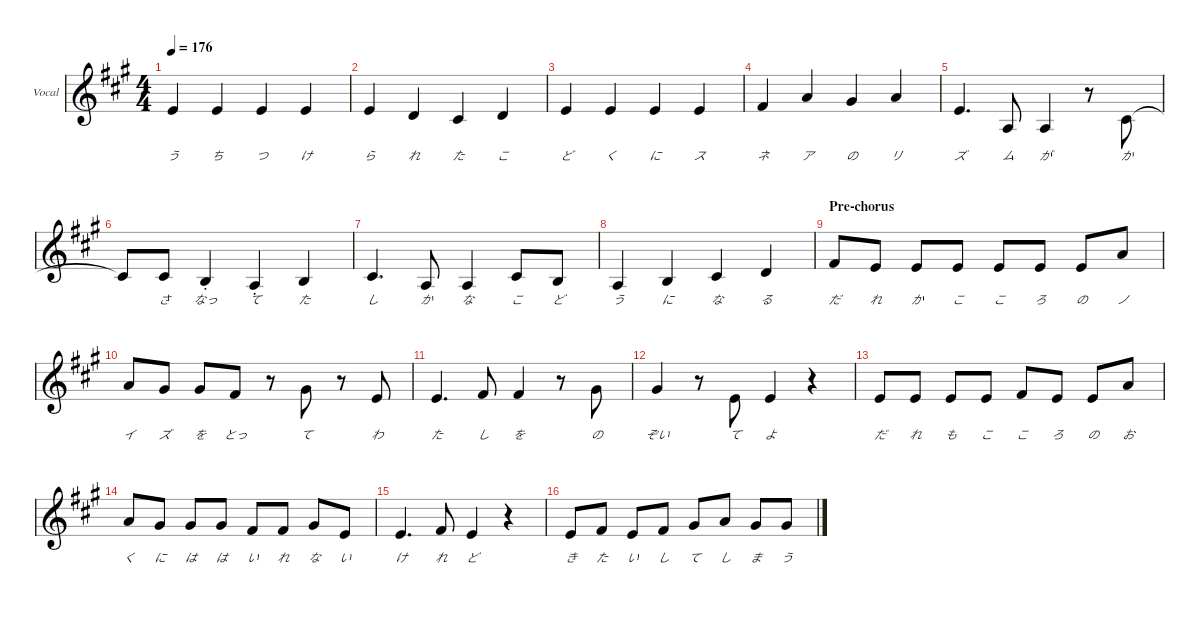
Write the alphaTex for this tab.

\defaultSystemsLayout 4
\hideDynamics
\bracketExtendMode nobrackets
\firstSystemTrackNameOrientation horizontal
\track ("Vocal" "Vocal") {defaultSystemsLayout 4 mute instrument lead7fifths}
\staff {score}
\tuning (E4 B3 G3 D3 A2 E2)
\ts (4 4)
\tempo 176
\clef g2
\scale
0.297172
\ks a
0.1{acc forcenatural}.4{lyrics (0 "う") lyrics (1 "") lyrics (2 "") lyrics (3 "") lyrics (4 "") dy f beam Up} 0.1{acc forcenatural}.4{lyrics (0 "ち") lyrics (1 "") lyrics (2 "") lyrics (3 "") lyrics (4 "") beam Up} 0.1{acc forcenatural}.4{lyrics (0 "つ") lyrics (1 "") lyrics (2 "") lyrics (3 "") lyrics (4 "") beam Up} 0.1{acc forcenatural}.4{lyrics (0 "け") lyrics (1 "") lyrics (2 "") lyrics (3 "") lyrics (4 "") beam Up} |
\scale
0.234276 0.1{acc forcenatural}.4{lyrics (0 "ら") lyrics (1 "") lyrics (2 "") lyrics (3 "") lyrics (4 "") beam Up} 3.2{acc forcenatural}.4{lyrics (0 "れ") lyrics (1 "") lyrics (2 "") lyrics (3 "") lyrics (4 "") beam Up} 2.2{acc #}.4{lyrics (0 "た") lyrics (1 "") lyrics (2 "") lyrics (3 "") lyrics (4 "") beam Up} 3.2{acc forcenatural}.4{lyrics (0 "こ") lyrics (1 "") lyrics (2 "") lyrics (3 "") lyrics (4 "") beam Up} |
\scale
0.234276 0.1{acc forcenatural}.4{lyrics (0 "ど") lyrics (1 "") lyrics (2 "") lyrics (3 "") lyrics (4 "") beam Up} 0.1{acc forcenatural}.4{lyrics (0 "く") lyrics (1 "") lyrics (2 "") lyrics (3 "") lyrics (4 "") beam Up} 0.1{acc forcenatural}.4{lyrics (0 "に") lyrics (1 "") lyrics (2 "") lyrics (3 "") lyrics (4 "") beam Up} 0.1{acc forcenatural}.4{lyrics (0 "ス") lyrics (1 "") lyrics (2 "") lyrics (3 "") lyrics (4 "") beam Up} |
\scale
0.234276 2.1{acc #}.4{lyrics (0 "ネ") lyrics (1 "") lyrics (2 "") lyrics (3 "") lyrics (4 "") beam Up} 5.1{acc forcenatural}.4{lyrics (0 "ア") lyrics (1 "") lyrics (2 "") lyrics (3 "") lyrics (4 "") beam Up} 4.1{acc #}.4{lyrics (0 "の") lyrics (1 "") lyrics (2 "") lyrics (3 "") lyrics (4 "") beam Up} 5.1{acc forcenatural}.4{lyrics (0 "リ") lyrics (1 "") lyrics (2 "") lyrics (3 "") lyrics (4 "") beam Up} |
\scale
0.297172 0.1{acc forcenatural}.4{d lyrics (0 "ズ") lyrics (1 "") lyrics (2 "") lyrics (3 "") lyrics (4 "") beam Up} 2.3{acc forcenatural}.8{lyrics (0 "ム") lyrics (1 "") lyrics (2 "") lyrics (3 "") lyrics (4 "") beam Up} 2.3{acc forcenatural}.4{lyrics (0 "が") lyrics (1 "") lyrics (2 "") lyrics (3 "") lyrics (4 "") beam Up} r.8{beam Down} 2.2{acc #}.8{lyrics (0 "か") lyrics (1 "") lyrics (2 "") lyrics (3 "") lyrics (4 "") beam Up} |
\scale
0.234276 2.2{t acc #}.8{beam Up} 2.2{acc #}.8{lyrics (0 "さ") lyrics (1 "") lyrics (2 "") lyrics (3 "") lyrics (4 "") beam Up} 0.2{st acc forcenatural}.4{lyrics (0 "なっ") lyrics (1 "") lyrics (2 "") lyrics (3 "") lyrics (4 "") beam Up} 2.3{st acc forcenatural}.4{lyrics (0 "て") lyrics (1 "") lyrics (2 "") lyrics (3 "") lyrics (4 "") beam Up} 0.2{acc forcenatural}.4{lyrics (0 "た") lyrics (1 "") lyrics (2 "") lyrics (3 "") lyrics (4 "") beam Up} |
\scale
0.234276 2.2{acc #}.4{d lyrics (0 "し") lyrics (1 "") lyrics (2 "") lyrics (3 "") lyrics (4 "") beam Up} 2.3{acc forcenatural}.8{lyrics (0 "か") lyrics (1 "") lyrics (2 "") lyrics (3 "") lyrics (4 "") beam Up} 2.3{acc forcenatural}.4{lyrics (0 "な") lyrics (1 "") lyrics (2 "") lyrics (3 "") lyrics (4 "") beam Up} 2.2{acc #}.8{lyrics (0 "こ") lyrics (1 "") lyrics (2 "") lyrics (3 "") lyrics (4 "") beam Up} 0.2{acc forcenatural}.8{lyrics (0 "ど") lyrics (1 "") lyrics (2 "") lyrics (3 "") lyrics (4 "") beam Up} |
\scale
0.234276 2.3{acc forcenatural}.4{lyrics (0 "う") lyrics (1 "") lyrics (2 "") lyrics (3 "") lyrics (4 "") beam Up} 0.2{acc forcenatural}.4{lyrics (0 "に") lyrics (1 "") lyrics (2 "") lyrics (3 "") lyrics (4 "") beam Up} 2.2{acc #}.4{lyrics (0 "な") lyrics (1 "") lyrics (2 "") lyrics (3 "") lyrics (4 "") beam Up} 3.2{acc forcenatural}.4{lyrics (0 "る") lyrics (1 "") lyrics (2 "") lyrics (3 "") lyrics (4 "") beam Up} |
\section ("" "Pre-chorus")
\scale
0.297172 2.1{acc #}.8{lyrics (0 "だ") lyrics (1 "") lyrics (2 "") lyrics (3 "") lyrics (4 "") beam Up} 0.1{acc forcenatural}.8{lyrics (0 "れ") lyrics (1 "") lyrics (2 "") lyrics (3 "") lyrics (4 "") beam Up} 0.1{acc forcenatural}.8{lyrics (0 "か") lyrics (1 "") lyrics (2 "") lyrics (3 "") lyrics (4 "") beam Up} 0.1{acc forcenatural}.8{lyrics (0 "こ") lyrics (1 "") lyrics (2 "") lyrics (3 "") lyrics (4 "") beam Up} 0.1{acc forcenatural}.8{lyrics (0 "こ") lyrics (1 "") lyrics (2 "") lyrics (3 "") lyrics (4 "") beam Up} 0.1{acc forcenatural}.8{lyrics (0 "ろ") lyrics (1 "") lyrics (2 "") lyrics (3 "") lyrics (4 "") beam Up} 0.1{acc forcenatural}.8{lyrics (0 "の") lyrics (1 "") lyrics (2 "") lyrics (3 "") lyrics (4 "") beam Up} 5.1{acc forcenatural}.8{lyrics (0 "ノ") lyrics (1 "") lyrics (2 "") lyrics (3 "") lyrics (4 "") beam Up} |
\scale
0.234276 5.1{acc forcenatural}.8{lyrics (0 "イ") lyrics (1 "") lyrics (2 "") lyrics (3 "") lyrics (4 "") beam Up} 4.1{acc #}.8{lyrics (0 "ズ") lyrics (1 "") lyrics (2 "") lyrics (3 "") lyrics (4 "") beam Up} 4.1{acc #}.8{lyrics (0 "を") lyrics (1 "") lyrics (2 "") lyrics (3 "") lyrics (4 "") beam Up} 2.1{acc #}.8{lyrics (0 "とっ") lyrics (1 "") lyrics (2 "") lyrics (3 "") lyrics (4 "") beam Up} r.8{beam Down} 4.1{acc #}.8{lyrics (0 "て") lyrics (1 "") lyrics (2 "") lyrics (3 "") lyrics (4 "") beam Up} r.8{beam Up} 0.1{acc forcenatural}.8{lyrics (0 "わ") lyrics (1 "") lyrics (2 "") lyrics (3 "") lyrics (4 "") beam Up} |
\scale
0.234276 0.1{acc forcenatural}.4{d lyrics (0 "た") lyrics (1 "") lyrics (2 "") lyrics (3 "") lyrics (4 "") beam Up} 2.1{acc #}.8{lyrics (0 "し") lyrics (1 "") lyrics (2 "") lyrics (3 "") lyrics (4 "") beam Up} 2.1{acc #}.4{lyrics (0 "を") lyrics (1 "") lyrics (2 "") lyrics (3 "") lyrics (4 "") beam Up} r.8{beam Down} 4.1{acc #}.8{lyrics (0 "の") lyrics (1 "") lyrics (2 "") lyrics (3 "") lyrics (4 "") beam Up} |
\scale
0.234276 4.1{acc #}.4{lyrics (0 "ぞい") lyrics (1 "") lyrics (2 "") lyrics (3 "") lyrics (4 "") beam Up} r.8{beam Down} 0.1{acc forcenatural}.8{lyrics (0 "て") lyrics (1 "") lyrics (2 "") lyrics (3 "") lyrics (4 "") beam Up} 0.1{acc forcenatural}.4{lyrics (0 "よ") lyrics (1 "") lyrics (2 "") lyrics (3 "") lyrics (4 "") beam Up} r.4{beam Down} |
\scale
0.297172 0.1{acc forcenatural}.8{lyrics (0 "だ") lyrics (1 "") lyrics (2 "") lyrics (3 "") lyrics (4 "") beam Up} 0.1{acc forcenatural}.8{lyrics (0 "れ") lyrics (1 "") lyrics (2 "") lyrics (3 "") lyrics (4 "") beam Up} 0.1{acc forcenatural}.8{lyrics (0 "も") lyrics (1 "") lyrics (2 "") lyrics (3 "") lyrics (4 "") beam Up} 0.1{acc forcenatural}.8{lyrics (0 "こ") lyrics (1 "") lyrics (2 "") lyrics (3 "") lyrics (4 "") beam Up} 2.1{acc #}.8{lyrics (0 "こ") lyrics (1 "") lyrics (2 "") lyrics (3 "") lyrics (4 "") beam Up} 0.1{acc forcenatural}.8{lyrics (0 "ろ") lyrics (1 "") lyrics (2 "") lyrics (3 "") lyrics (4 "") beam Up} 0.1{acc forcenatural}.8{lyrics (0 "の") lyrics (1 "") lyrics (2 "") lyrics (3 "") lyrics (4 "") beam Up} 5.1{acc forcenatural}.8{lyrics (0 "お") lyrics (1 "") lyrics (2 "") lyrics (3 "") lyrics (4 "") beam Up} |
\scale
0.234276 5.1{acc forcenatural}.8{lyrics (0 "く") lyrics (1 "") lyrics (2 "") lyrics (3 "") lyrics (4 "") beam Up} 4.1{acc #}.8{lyrics (0 "に") lyrics (1 "") lyrics (2 "") lyrics (3 "") lyrics (4 "") beam Up} 4.1{acc #}.8{lyrics (0 "は") lyrics (1 "") lyrics (2 "") lyrics (3 "") lyrics (4 "") beam Up} 4.1{acc #}.8{lyrics (0 "は") lyrics (1 "") lyrics (2 "") lyrics (3 "") lyrics (4 "") beam Up} 2.1{acc #}.8{lyrics (0 "い") lyrics (1 "") lyrics (2 "") lyrics (3 "") lyrics (4 "") beam Up} 2.1{acc #}.8{lyrics (0 "れ") lyrics (1 "") lyrics (2 "") lyrics (3 "") lyrics (4 "") beam Up} 4.1{acc #}.8{lyrics (0 "な") lyrics (1 "") lyrics (2 "") lyrics (3 "") lyrics (4 "") beam Up} 0.1{acc forcenatural}.8{lyrics (0 "い") lyrics (1 "") lyrics (2 "") lyrics (3 "") lyrics (4 "") beam Up} |
\scale
0.234276 0.1{acc forcenatural}.4{d lyrics (0 "け") lyrics (1 "") lyrics (2 "") lyrics (3 "") lyrics (4 "") beam Up} 2.1{acc #}.8{lyrics (0 "れ") lyrics (1 "") lyrics (2 "") lyrics (3 "") lyrics (4 "") beam Up} 0.1{acc forcenatural}.4{lyrics (0 "ど") lyrics (1 "") lyrics (2 "") lyrics (3 "") lyrics (4 "") beam Up} r.4{beam Down} |
\scale
0.234276 0.1{acc forcenatural}.8{lyrics (0 "き") lyrics (1 "") lyrics (2 "") lyrics (3 "") lyrics (4 "") beam Up} 2.1{acc #}.8{lyrics (0 "た") lyrics (1 "") lyrics (2 "") lyrics (3 "") lyrics (4 "") beam Up} 0.1{acc forcenatural}.8{lyrics (0 "い") lyrics (1 "") lyrics (2 "") lyrics (3 "") lyrics (4 "") beam Up} 2.1{acc #}.8{lyrics (0 "し") lyrics (1 "") lyrics (2 "") lyrics (3 "") lyrics (4 "") beam Up} 4.1{acc #}.8{lyrics (0 "て") lyrics (1 "") lyrics (2 "") lyrics (3 "") lyrics (4 "") beam Up} 5.1{acc forcenatural}.8{lyrics (0 "し") lyrics (1 "") lyrics (2 "") lyrics (3 "") lyrics (4 "") beam Up} 4.1{acc #}.8{lyrics (0 "ま") lyrics (1 "") lyrics (2 "") lyrics (3 "") lyrics (4 "") beam Up} 4.1{acc #}.8{lyrics (0 "う") lyrics (1 "") lyrics (2 "") lyrics (3 "") lyrics (4 "") beam Up}
